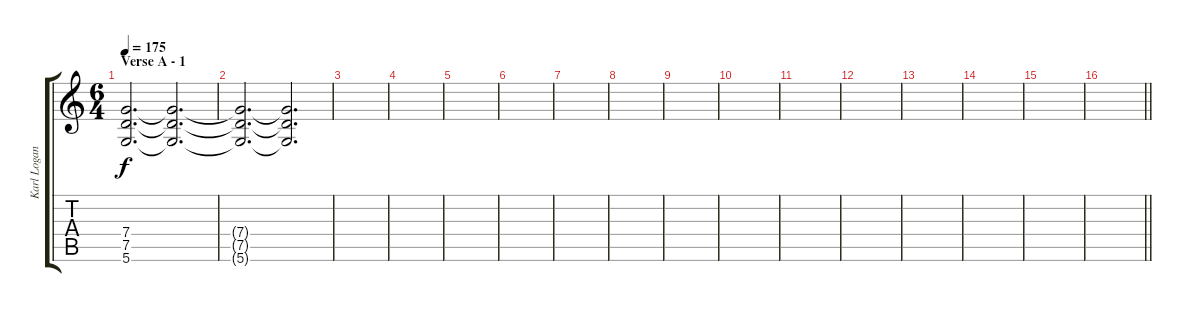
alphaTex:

\track ("Karl Logan" "Karl Logan") {instrument distortionguitar}
\staff {score tabs}
\tuning (D4 A3 F3 C3 G2 D2) {hide}
\ts (6 4)
\section ("" "Verse A - 1")
\tempo 175
\clef g2
\ks c
(7.4{t} 7.5{t} 5.6{t}).2{d dy f} (7.4{t} 7.5{t} 5.6{t}).2{d} |
(7.4{t} 7.5{t} 5.6{t}).2{d} (7.4{t} 7.5{t} 5.6{t}).2{d} |
|
|
|
|
|
|
|
|
|
|
|
|
|
\barLineRight lightlight
